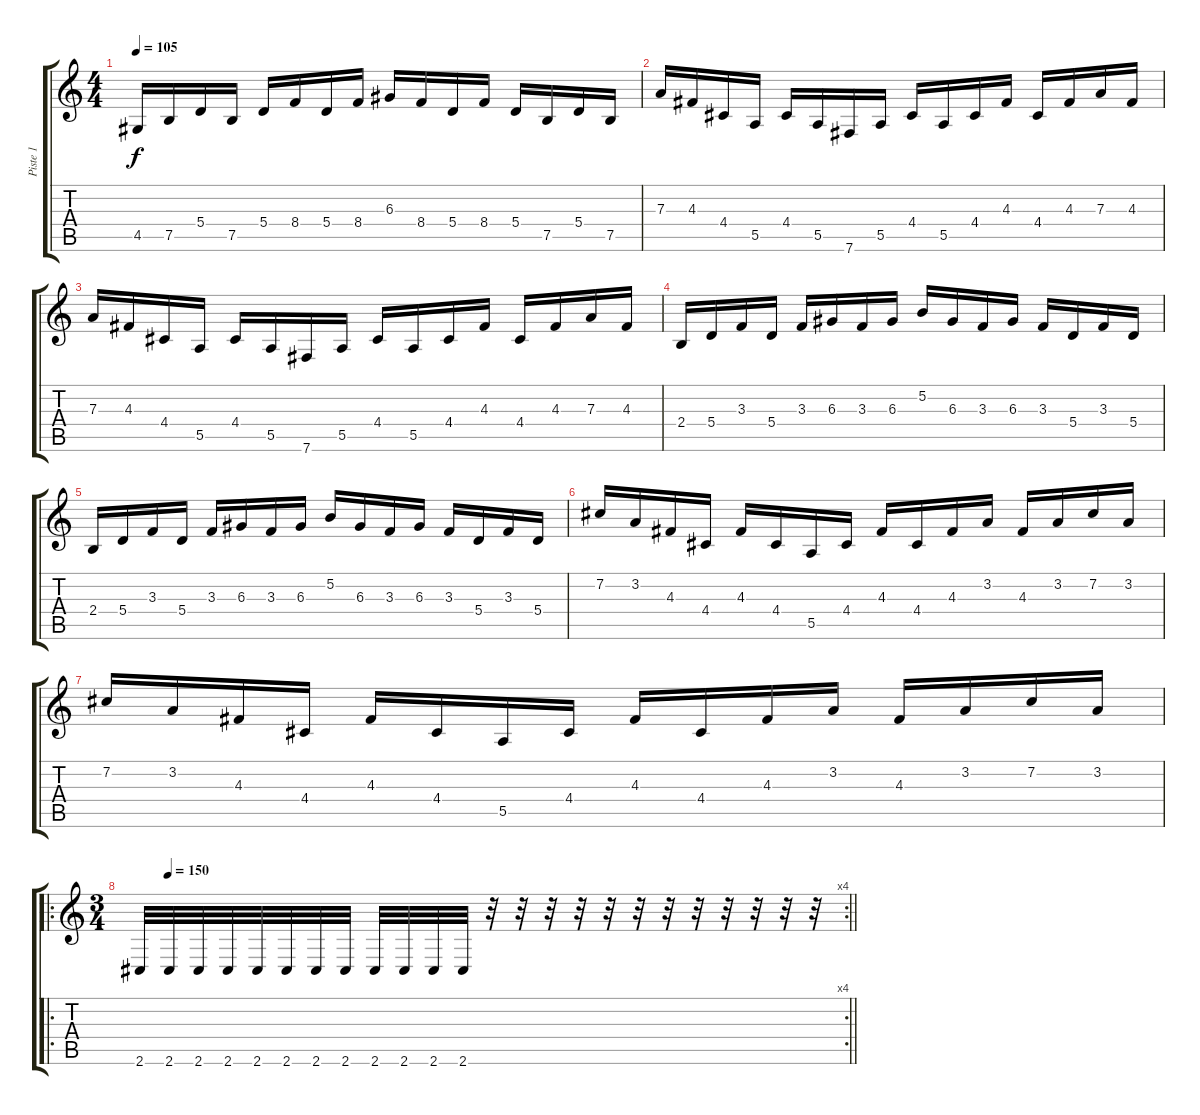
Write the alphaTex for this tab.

\track ("Piste 1" "Piste 1") {instrument distortionguitar}
\staff {score tabs}
\tuning (B3 Gb3 D3 A2 E2 B1) {hide}
\ts (4 4)
\tempo 105
\clef g2
\ks c
4.5.16{dy f} 7.5.16 5.4.16 7.5.16 5.4.16 8.4.16 5.4.16 8.4.16 6.3.16 8.4.16 5.4.16 8.4.16 5.4.16 7.5.16 5.4.16 7.5.16 |
7.3.16 4.3.16 4.4.16 5.5.16 4.4.16 5.5.16 7.6.16 5.5.16 4.4.16 5.5.16 4.4.16 4.3.16 4.4.16 4.3.16 7.3.16 4.3.16 |
7.3.16 4.3.16 4.4.16 5.5.16 4.4.16 5.5.16 7.6.16 5.5.16 4.4.16 5.5.16 4.4.16 4.3.16 4.4.16 4.3.16 7.3.16 4.3.16 |
2.4.16 5.4.16 3.3.16 5.4.16 3.3.16 6.3.16 3.3.16 6.3.16 5.2.16 6.3.16 3.3.16 6.3.16 3.3.16 5.4.16 3.3.16 5.4.16 |
2.4.16 5.4.16 3.3.16 5.4.16 3.3.16 6.3.16 3.3.16 6.3.16 5.2.16 6.3.16 3.3.16 6.3.16 3.3.16 5.4.16 3.3.16 5.4.16 |
7.2.16 3.2.16 4.3.16 4.4.16 4.3.16 4.4.16 5.5.16 4.4.16 4.3.16 4.4.16 4.3.16 3.2.16 4.3.16 3.2.16 7.2.16 3.2.16 |
7.2.16 3.2.16 4.3.16 4.4.16 4.3.16 4.4.16 5.5.16 4.4.16 4.3.16 4.4.16 4.3.16 3.2.16 4.3.16 3.2.16 7.2.16 3.2.16 |
\ro
\rc 4
\ts (3 4)
\tempo (150 0.041666666666666664)
\barLineRight lightlight
2.6.32 2.6.32 2.6.32 2.6.32 2.6.32 2.6.32 2.6.32 2.6.32 2.6.32 2.6.32 2.6.32 2.6.32 r.32 r.32 r.32 r.32 r.32 r.32 r.32 r.32 r.32 r.32 r.32 r.32
